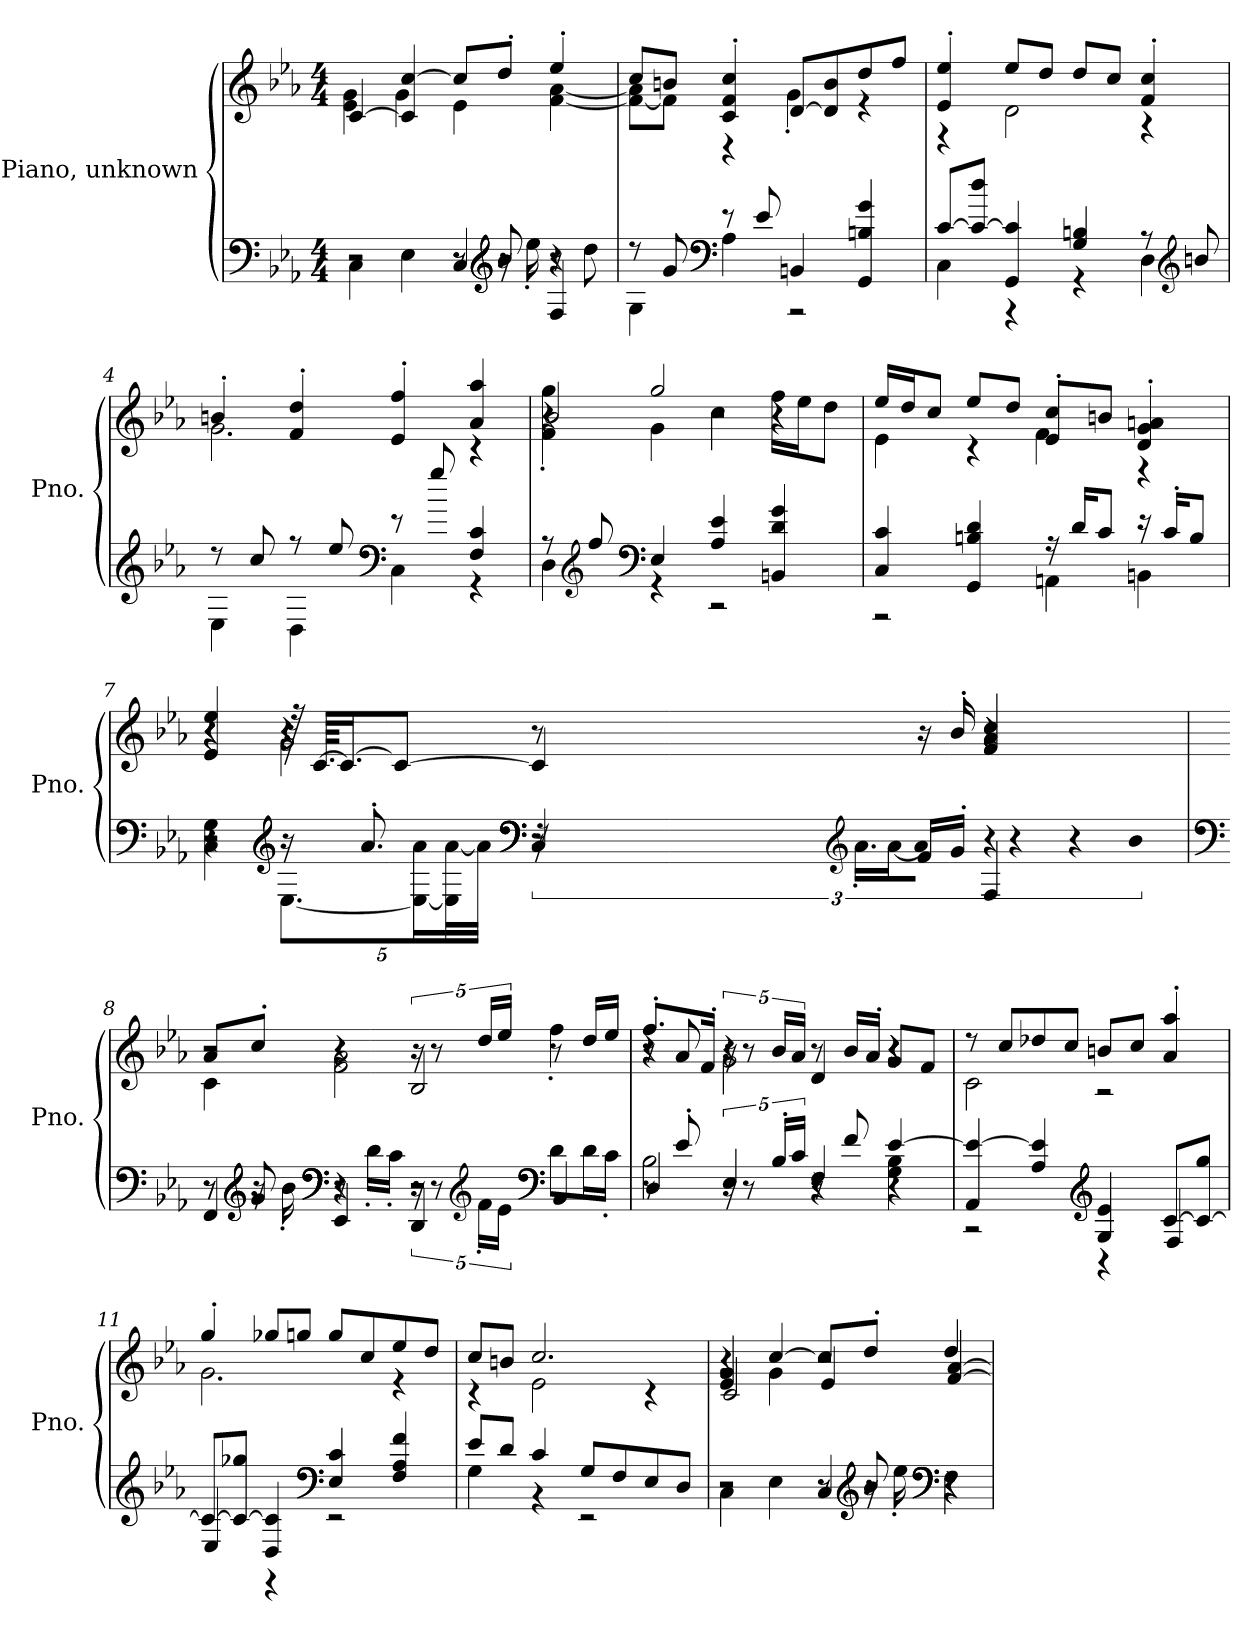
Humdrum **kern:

**kern	**kern
*part1	*part1
*staff2	*staff1
*I"Piano, unknown	*
*I'Pno.	*
*clefF4	*clefG2
*k[b-e-a-]	*k[b-e-a-]
*M4/4	*M4/4
*MM120	*MM120
=1	=1
*^	*^
*	*^	*	*
2r	4C\	2r	[4c/	4e-\ 4g\
.	4E-\	.	4c/] [4cc/	4g\
8r	8r	4C/	8cc/L]	4e-\
*clefG2	*	*	*	*
8b-/	16r	.	8dd'/J	.
.	16ee-'\	.	.	.
4r	8r	4F/	4ee-'/	[4f\ [4a-\
.	8dd\	.	.	.
*	*v	*v	*	*
=2	=2	=2	=2
8r	4G\	8cc/L	8f\_ 8a-\]L
8g/	.	8bn/J	8f\J]
*clefF4	*	*	*
8r	4A-\	4c/' 4f/' 4cc/'	4r
8e-/	.	.	.
4BBn/	2r	[8d/L	4g'\
.	.	8d/] 8b/	.
4GG/ 4Bn/ 4g/	.	8dd/	4r
.	.	8ff/J	.
=3	=3	=3	=3
[8c/L	4C\	4e-/' 4ee-/'	4r
8c/_ 8dd/J	.	.	.
4GG/ 4c/]	4r	8ee-/L	2d\
.	.	8dd/J	.
4G/ 4Bn/	4r	8dd/L	.
.	.	8cc/J	.
8r	4D\	4f/' 4cc/'	4r
*clefG2	*	*	*
8bn/	.	.	.
!!LO:LB:g=z	!!
=4	=4	=4	=4
8r	4E-\	4bn'/	2.g\
8cc/	.	.	.
8r	4D\	4f/' 4dd/'	.
8ee-/	.	.	.
*clefF4	*	*	*
8r	4C\	4e-/' 4ff/'	.
8gg/	.	.	.
4F/ 4c/	4r	4a-/ 4aa-/	4r
=5	=5	=5	=5
*	*	*	*^
8r	4D\	4r	4f\' 4gg\'	2b-/
*clefG2	*	*	*	*
8ff/	.	.	.	.
*clefF4	*	*	*	*
4E-/	4r	2gg/	4g\	.
4A-/ 4e-/	2r	.	4cc\	2r
4BBn/ 4d/ 4g/	.	4r	16ff\LL	.
.	.	.	16ee-\J	.
.	.	.	8dd\J	.
*	*	*	*v	*v
=6	=6	=6	=6
4C/ 4c/	2r	16ee-/LL	4e-\
.	.	16dd/J	.
.	.	8cc/J	.
4GG/ 4Bn/ 4d/	.	8ee-/L	4r
.	.	8dd/J	.
16r	4AAn\	8e-/' 8cc/'L	4f\
16d/KL	.	.	.
8c/J	.	8bn/J	.
16r	4BBn\	4d/' 4g/' 4an/'	4r
16c'/KL	.	.	.
8B/J	.	.	.
!!LO:LB:g=z
=7	=7	=7	=7
*	*^	*	*^
4r	4C\ 4G\	2r	4e-/ 4ee-/	4r	4r
*clefG2	*	*	*	*	*
*	*Xbrackettup	*	*	*	*
16r	[10.E-\L	.	4r	2g\	128r
.	.	.	.	.	[64.c/KKLL
.	.	.	.	.	16.c/J_
8.a-'/	.	.	.	.	.
.	.	.	.	.	8c/J_
.	20E-\_ 20a-\L	.	.	.	.
.	40E-\] [40a-\L	.	.	.	.
.	40a-\JJJ]	.	.	.	.
*clefF4	*	*	*	*	*
*	*brackettup	*	*	*	*
8r	48r	4C/	8r	.	4c/]
*clefG2	*	*	*	*	*
.	24.a-'\LL	.	.	.	.
.	[24a-\J	.	.	.	.
16f/LL	8a-\J]	.	16r	.	.
16g'/JJ	.	.	16b-'/	.	.
4F/	8r	4r	4f/ 4a-/ 4cc/	4r	4r
.	16r	.	.	.	.
.	16b-\	.	.	.	.
!!LO:LB:g=z	!!	!!
=8	=8	=8	=8	=8	=8
*clefF4	*	*	*	*	*
8r	8r	4FF/	8a-/L	4c\	2r
*clefG2	*	*	*	*	*
8g/	16r	.	8cc'/J	.	.
.	16b-'\	.	.	.	.
*clefF4	*	*	*	*	*
4r	8r	4EE-/	4r	2f\ 2a-\	.
.	16d'\LL	.	.	.	.
.	16c'\JJ	.	.	.	.
2r	20r	4DD/	20r	.	2B-/
.	10r	.	10r	.	.
*clefG2	*	*	*	*	*
.	20f'\LL	.	20dd/LL	.	.
.	20e-\JJ	.	20ee-/JJ	.	.
*clefF4	*	*	*	*	*
.	8d\L	4BB-/	8r	4ff'\	.
.	16d\L	.	16dd/LL	.	.
.	16c'\JJ	.	16ee-/JJ	.	.
=9	=9	=9	=9	=9	=9
8r	2B-\	4D/	8.ff'/L	4r	8r
8e-'/	.	.	.	.	8a-/
.	.	.	16f'/Jk	.	.
20r	.	4E-/	20r	2g\	4r
10r	.	.	10r	.	.
20B-'/LL	.	.	20b-/LL	.	.
20c/JJ	.	.	20a-/JJ	.	.
8r	4r	4F/	8r	.	4d/
8f/	.	.	16b-/LL	.	.
.	.	.	16a-'/JJ	.	.
[4e-/	4G\ 4B-\	4r	8g/L	4r	4r
.	.	.	8f/J	.	.
*	*v	*v	*	*	*
*	*	*	*v	*v
!!LO:LB:g=z
=10	=10	=10	=10
4AA-/ 4e-/_	2r	8r	2c\
.	.	8cc/L	.
4A-/ 4e-/]	.	8dd-X/	.
.	.	8cc/J	.
*clefG2	*	*	*
4G/ 4e-/	4r	8bn/L	2r
.	.	8cc/J	.
[8c/L	4F/	4a-/' 4aa-/'	.
8c/_ 8gg/J	.	.	.
=11	=11	=11	=11
8c/L_	4E-/	4gg'/	2.g\
8c/_ 8gg-X/J	.	.	.
4D/ 4c/]	4r	8gg-X/L	.
.	.	8ggn/J	.
*clefF4	*	*	*
4E-/ 4c/	2r	8gg/L	.
.	.	8cc/	.
4F/ 4A-/ 4f/	.	8ee-/	4r
.	.	8dd/J	.
=12	=12	=12	=12
8e-/L	4G\	8cc/L	4r
8d/J	.	8bn/J	.
4c/	4r	2.cc/	2e-\
8G/L	2r	.	.
8F/	.	.	.
8E-/	.	.	4r
8D/J	.	.	.
=13	=13	=13	=13
*	*^	*	*^
2r	4C\	2r	4e-/ 4g/	4r	2c/
.	4E-\	.	[4cc/	4g\	.
8r	8r	4C/	8cc/L]	2r	4e-/
*clefG2	*	*	*	*	*
8b-/	16r	.	8dd'/J	.	.
.	16ee-'\	.	.	.	.
*clefF4	*	*	*	*	*
4r	4F\	4r	4dd/	.	[4f/ [4a-/
*v	*v	*v	*	*	*
*	*v	*v	*v
=	=
*-	*-
